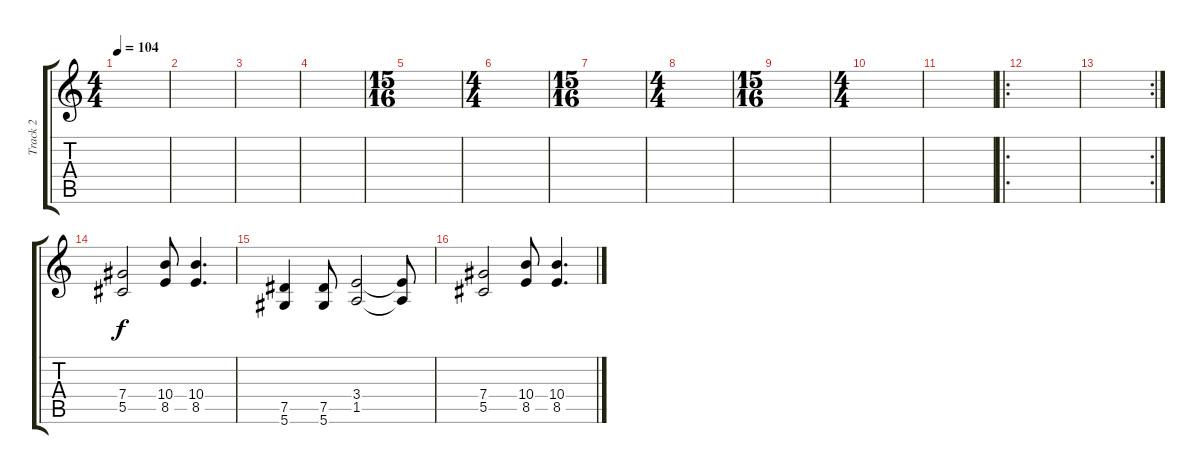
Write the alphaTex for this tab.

\track ("Track 2" "Track 2") {instrument electricguitarclean}
\staff {score tabs}
\tuning (Eb4 Bb3 Gb3 Db3 Ab2 Eb2) {hide}
\ts (4 4)
\tempo 104
\clef g2
\ks c
|
|
|
|
\ts (15 16)
|
\ts (4 4)
|
\ts (15 16)
|
\ts (4 4)
|
\ts (15 16)
|
\ts (4 4)
|
|
\ro
|
\rc 2
|
(7.4 5.5).2{instrument distortionguitar} (10.4 8.5).8 (10.4 8.5).4{d} |
(7.5 5.6).4 (7.5 5.6).8 (3.4 1.5).2 (3.4{t} 1.5{t}).8 |
(7.4 5.5).2 (10.4 8.5).8 (10.4 8.5).4{d}
